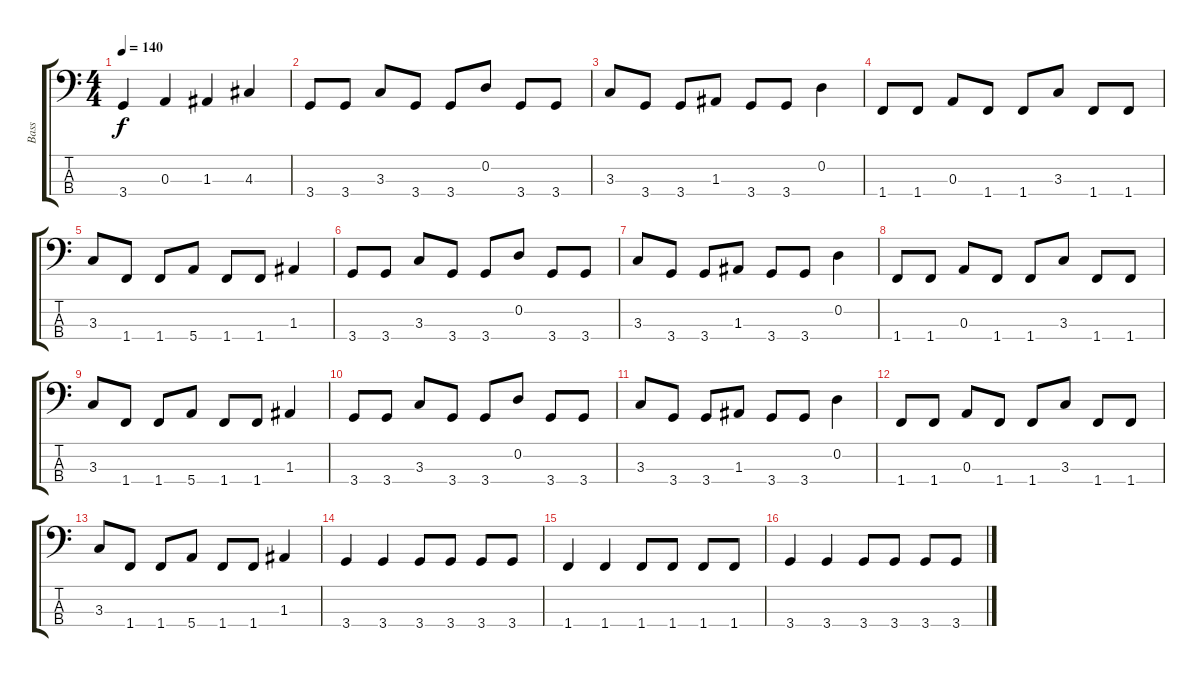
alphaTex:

\track ("Bass" "Bass") {instrument electricbassfinger}
\staff {score tabs}
\tuning (G2 D2 A1 E1) {hide}
\ts (4 4)
\tempo 140
\clef f4
\ks c
3.4.4{dy f} 0.3.4 1.3.4 4.3.4 |
3.4.8 3.4.8 3.3.8 3.4.8 3.4.8 0.2.8 3.4.8 3.4.8 |
3.3.8 3.4.8 3.4.8 1.3.8 3.4.8 3.4.8 0.2.4 |
1.4.8 1.4.8 0.3.8 1.4.8 1.4.8 3.3.8 1.4.8 1.4.8 |
3.3.8 1.4.8 1.4.8 5.4.8 1.4.8 1.4.8 1.3.4 |
3.4.8 3.4.8 3.3.8 3.4.8 3.4.8 0.2.8 3.4.8 3.4.8 |
3.3.8 3.4.8 3.4.8 1.3.8 3.4.8 3.4.8 0.2.4 |
1.4.8 1.4.8 0.3.8 1.4.8 1.4.8 3.3.8 1.4.8 1.4.8 |
3.3.8 1.4.8 1.4.8 5.4.8 1.4.8 1.4.8 1.3.4 |
3.4.8 3.4.8 3.3.8 3.4.8 3.4.8 0.2.8 3.4.8 3.4.8 |
3.3.8 3.4.8 3.4.8 1.3.8 3.4.8 3.4.8 0.2.4 |
1.4.8 1.4.8 0.3.8 1.4.8 1.4.8 3.3.8 1.4.8 1.4.8 |
3.3.8 1.4.8 1.4.8 5.4.8 1.4.8 1.4.8 1.3.4 |
3.4.4 3.4.4 3.4.8 3.4.8 3.4.8 3.4.8 |
1.4.4 1.4.4 1.4.8 1.4.8 1.4.8 1.4.8 |
3.4.4 3.4.4 3.4.8 3.4.8 3.4.8 3.4.8
